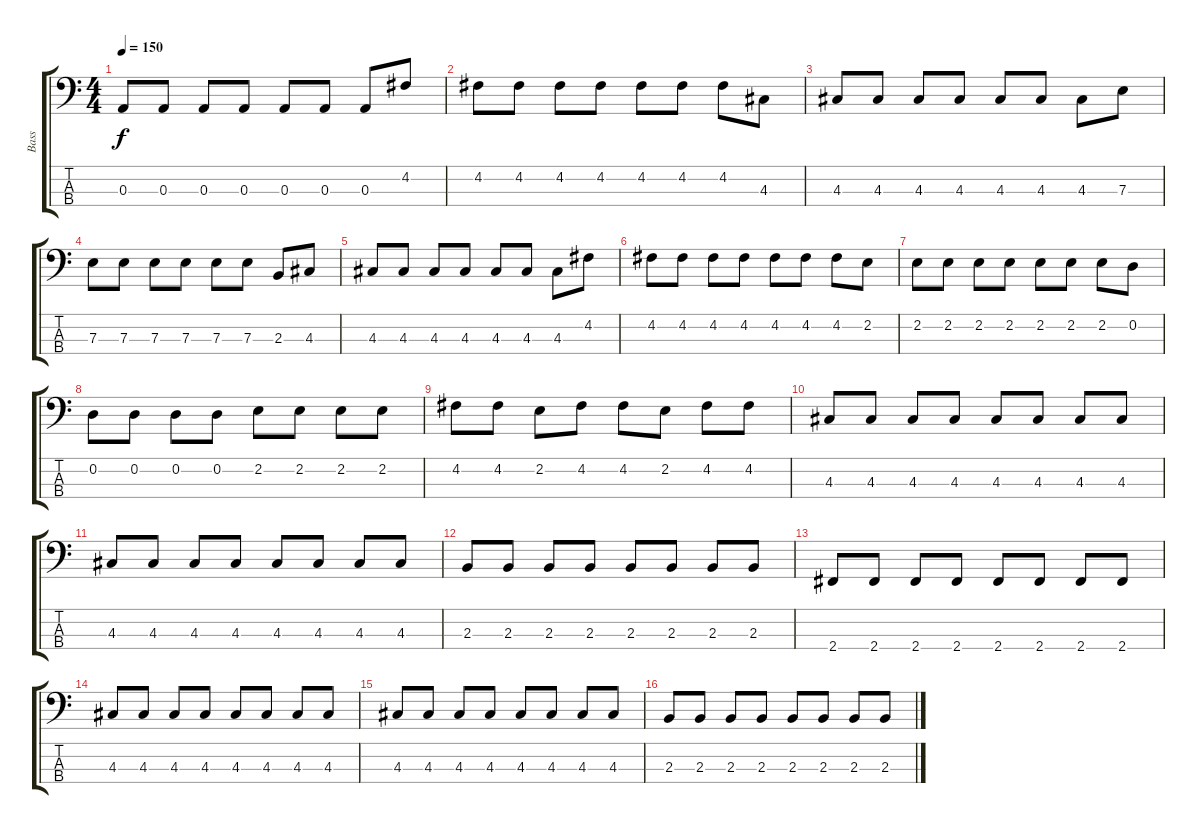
\track ("Bass" "Bass") {instrument electricbassfinger}
\staff {score tabs}
\tuning (G2 D2 A1 E1) {hide}
\ts (4 4)
\tempo 150
\clef f4
\ks c
0.3.8{dy f} 0.3.8 0.3.8 0.3.8 0.3.8 0.3.8 0.3.8 4.2.8 |
4.2.8 4.2.8 4.2.8 4.2.8 4.2.8 4.2.8 4.2.8 4.3.8 |
4.3.8 4.3.8 4.3.8 4.3.8 4.3.8 4.3.8 4.3.8 7.3.8 |
7.3.8 7.3.8 7.3.8 7.3.8 7.3.8 7.3.8 2.3.8 4.3.8 |
4.3.8 4.3.8 4.3.8 4.3.8 4.3.8 4.3.8 4.3.8 4.2.8 |
4.2.8 4.2.8 4.2.8 4.2.8 4.2.8 4.2.8 4.2.8 2.2.8 |
2.2.8 2.2.8 2.2.8 2.2.8 2.2.8 2.2.8 2.2.8 0.2.8 |
0.2.8 0.2.8 0.2.8 0.2.8 2.2.8 2.2.8 2.2.8 2.2.8 |
4.2.8 4.2.8 2.2.8 4.2.8 4.2.8 2.2.8 4.2.8 4.2.8 |
4.3.8 4.3.8 4.3.8 4.3.8 4.3.8 4.3.8 4.3.8 4.3.8 |
4.3.8 4.3.8 4.3.8 4.3.8 4.3.8 4.3.8 4.3.8 4.3.8 |
2.3.8 2.3.8 2.3.8 2.3.8 2.3.8 2.3.8 2.3.8 2.3.8 |
2.4.8 2.4.8 2.4.8 2.4.8 2.4.8 2.4.8 2.4.8 2.4.8 |
4.3.8 4.3.8 4.3.8 4.3.8 4.3.8 4.3.8 4.3.8 4.3.8 |
4.3.8 4.3.8 4.3.8 4.3.8 4.3.8 4.3.8 4.3.8 4.3.8 |
2.3.8 2.3.8 2.3.8 2.3.8 2.3.8 2.3.8 2.3.8 2.3.8
